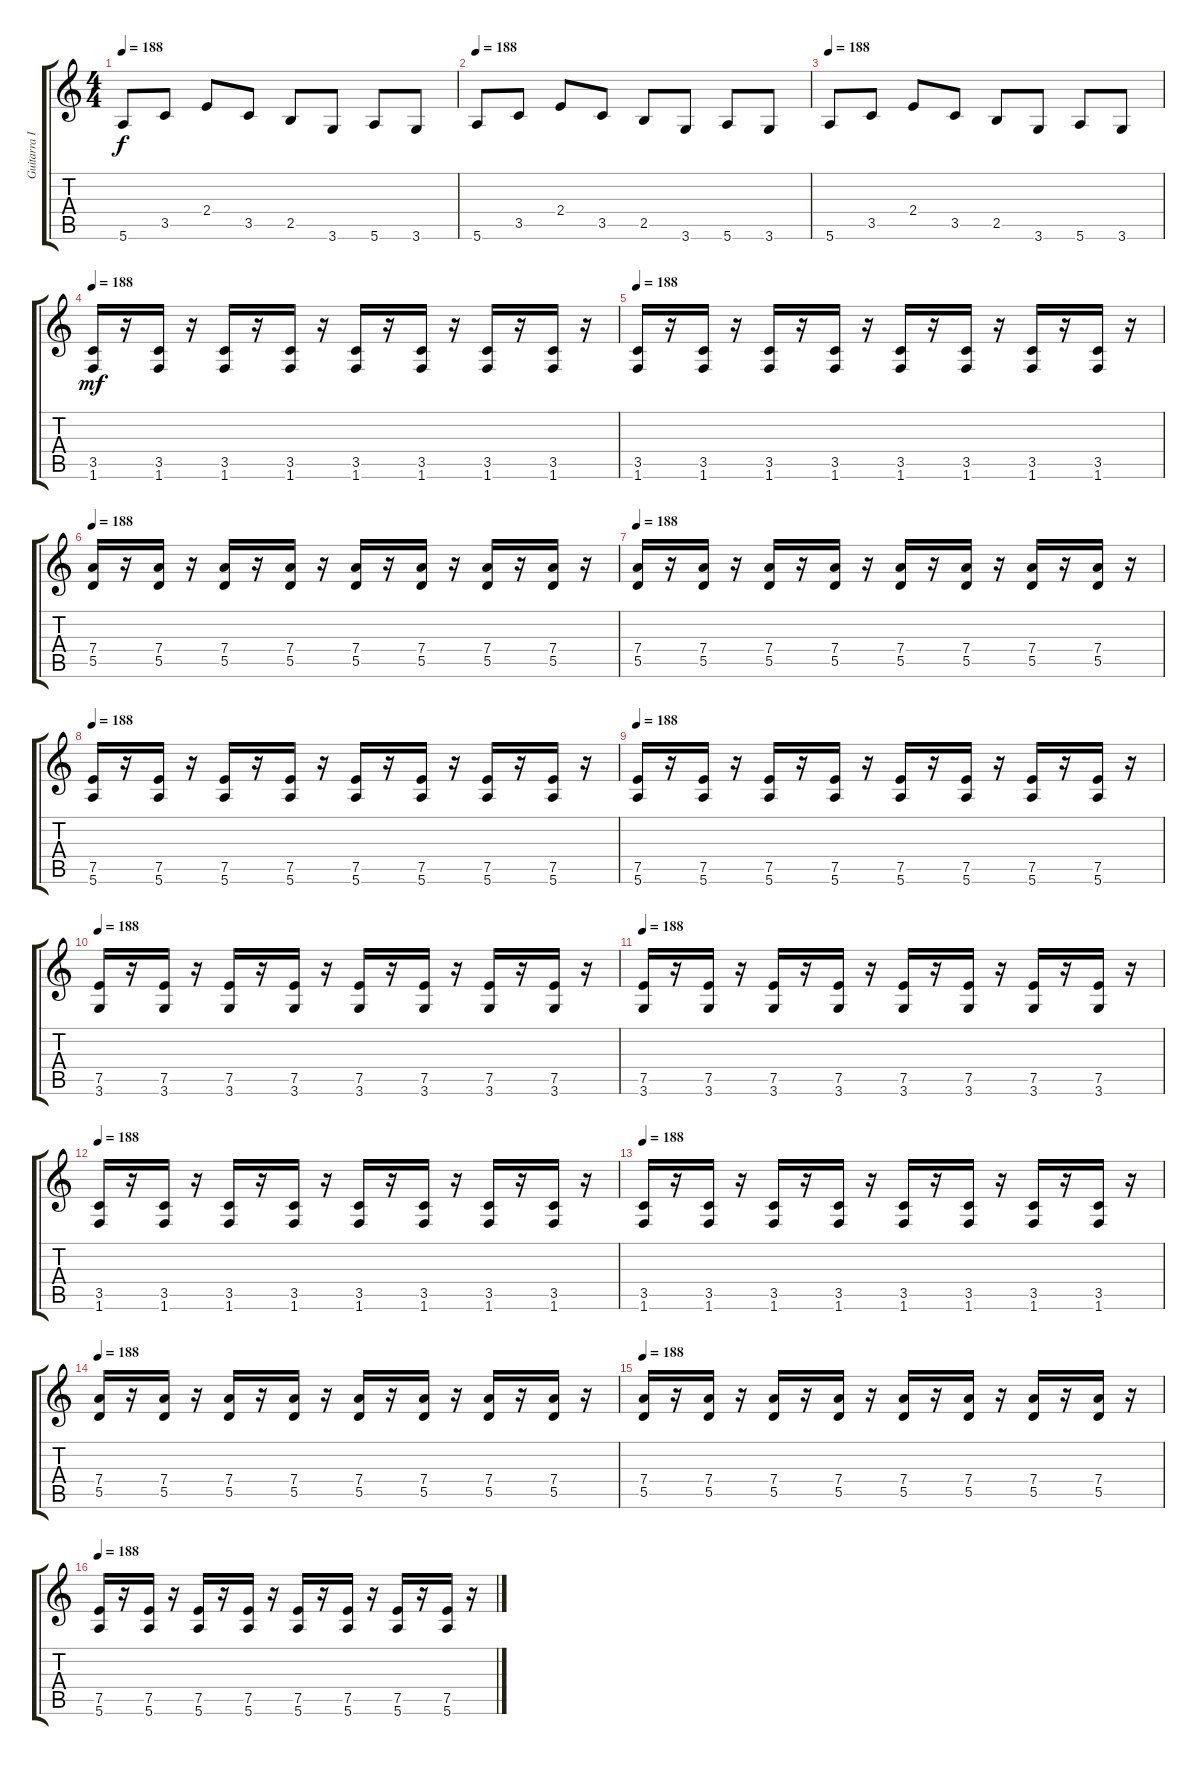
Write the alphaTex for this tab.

\track ("Guitarra I" "Guitarra I") {instrument overdrivenguitar}
\staff {score tabs}
\tuning (E4 B3 G3 D3 A2 E2) {hide}
\ts (4 4)
\tempo 188
\clef g2
\ks c
5.6.8{dy f} 3.5.8 2.4.8 3.5.8 2.5.8 3.6.8 5.6.8 3.6.8 |
\tempo 188
5.6.8 3.5.8 2.4.8 3.5.8 2.5.8 3.6.8 5.6.8 3.6.8 |
\tempo 188
5.6.8 3.5.8 2.4.8 3.5.8 2.5.8 3.6.8 5.6.8 3.6.8 |
\tempo 188
(3.5 1.6).16{dy mf} r.16 (3.5 1.6).16 r.16 (3.5 1.6).16 r.16 (3.5 1.6).16 r.16 (3.5 1.6).16 r.16 (3.5 1.6).16 r.16 (3.5 1.6).16 r.16 (3.5 1.6).16 r.16 |
\tempo 188
(3.5 1.6).16 r.16 (3.5 1.6).16 r.16 (3.5 1.6).16 r.16 (3.5 1.6).16 r.16 (3.5 1.6).16 r.16 (3.5 1.6).16 r.16 (3.5 1.6).16 r.16 (3.5 1.6).16 r.16 |
\tempo 188
(7.4 5.5).16 r.16 (7.4 5.5).16 r.16 (7.4 5.5).16 r.16 (7.4 5.5).16 r.16 (7.4 5.5).16 r.16 (7.4 5.5).16 r.16 (7.4 5.5).16 r.16 (7.4 5.5).16 r.16 |
\tempo 188
(7.4 5.5).16 r.16 (7.4 5.5).16 r.16 (7.4 5.5).16 r.16 (7.4 5.5).16 r.16 (7.4 5.5).16 r.16 (7.4 5.5).16 r.16 (7.4 5.5).16 r.16 (7.4 5.5).16 r.16 |
\tempo 188
(7.5 5.6).16 r.16 (7.5 5.6).16 r.16 (7.5 5.6).16 r.16 (7.5 5.6).16 r.16 (7.5 5.6).16 r.16 (7.5 5.6).16 r.16 (7.5 5.6).16 r.16 (7.5 5.6).16 r.16 |
\tempo 188
(7.5 5.6).16 r.16 (7.5 5.6).16 r.16 (7.5 5.6).16 r.16 (7.5 5.6).16 r.16 (7.5 5.6).16 r.16 (7.5 5.6).16 r.16 (7.5 5.6).16 r.16 (7.5 5.6).16 r.16 |
\tempo 188
(7.5 3.6).16 r.16 (7.5 3.6).16 r.16 (7.5 3.6).16 r.16 (7.5 3.6).16 r.16 (7.5 3.6).16 r.16 (7.5 3.6).16 r.16 (7.5 3.6).16 r.16 (7.5 3.6).16 r.16 |
\tempo 188
(7.5 3.6).16 r.16 (7.5 3.6).16 r.16 (7.5 3.6).16 r.16 (7.5 3.6).16 r.16 (7.5 3.6).16 r.16 (7.5 3.6).16 r.16 (7.5 3.6).16 r.16 (7.5 3.6).16 r.16 |
\tempo 188
(3.5 1.6).16 r.16 (3.5 1.6).16 r.16 (3.5 1.6).16 r.16 (3.5 1.6).16 r.16 (3.5 1.6).16 r.16 (3.5 1.6).16 r.16 (3.5 1.6).16 r.16 (3.5 1.6).16 r.16 |
\tempo 188
(3.5 1.6).16 r.16 (3.5 1.6).16 r.16 (3.5 1.6).16 r.16 (3.5 1.6).16 r.16 (3.5 1.6).16 r.16 (3.5 1.6).16 r.16 (3.5 1.6).16 r.16 (3.5 1.6).16 r.16 |
\tempo 188
(7.4 5.5).16 r.16 (7.4 5.5).16 r.16 (7.4 5.5).16 r.16 (7.4 5.5).16 r.16 (7.4 5.5).16 r.16 (7.4 5.5).16 r.16 (7.4 5.5).16 r.16 (7.4 5.5).16 r.16 |
\tempo 188
(7.4 5.5).16 r.16 (7.4 5.5).16 r.16 (7.4 5.5).16 r.16 (7.4 5.5).16 r.16 (7.4 5.5).16 r.16 (7.4 5.5).16 r.16 (7.4 5.5).16 r.16 (7.4 5.5).16 r.16 |
\tempo 188
(7.5 5.6).16 r.16 (7.5 5.6).16 r.16 (7.5 5.6).16 r.16 (7.5 5.6).16 r.16 (7.5 5.6).16 r.16 (7.5 5.6).16 r.16 (7.5 5.6).16 r.16 (7.5 5.6).16 r.16
